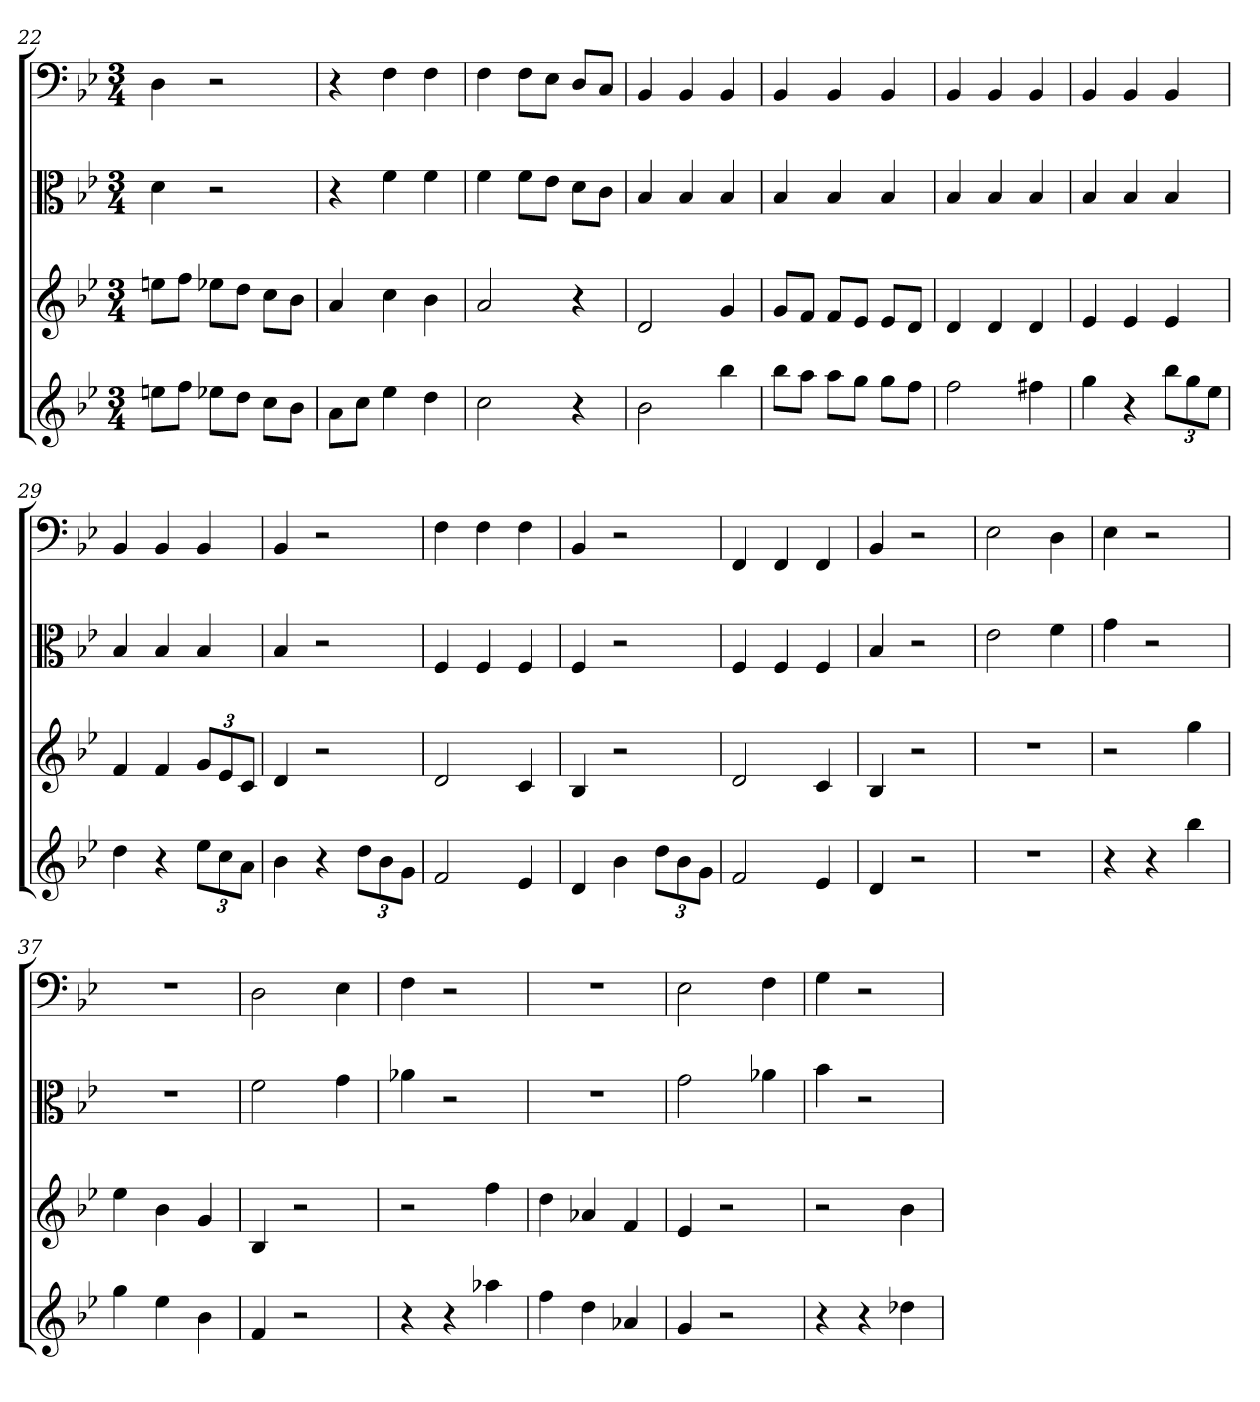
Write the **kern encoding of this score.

**kern	**kern	**kern	**kern
*part4	*part3	*part2	*part1
*staff4	*staff3	*staff2	*staff1
*	*	*clefC3	*clefF4
*k[b-e-]	*k[b-e-]	*k[b-e-]	*k[b-e-]
*B-:	*B-:	*B-:	*B-:
*M3/4	*M3/4	*M3/4	*M3/4
=22	=22	=22	=22
8eenL	8eenL	4d	4D
8ffJ	8ffJ	.	.
8ee-XL	8ee-XL	2r	2r
8ddJ	8ddJ	.	.
8ccL	8ccL	.	.
8b-J	8b-J	.	.
=23	=23	=23	=23
8aL	4a	4r	4r
8ccJ	.	.	.
4ee-	4cc	4f	4F
4dd	4b-	4f	4F
=24	=24	=24	=24
2cc	2a	4f	4F
.	.	8f\L	8F\L
.	.	8e-\J	8E-\J
4r	4r	8d\L	8D/L
.	.	8c\J	8C/J
=25	=25	=25	=25
2b-	2d	4B-	4BB-
.	.	4B-	4BB-
4bb-	4g	4B-	4BB-
=26	=26	=26	=26
8bb-L	8gL	4B-	4BB-
8aaJ	8fJ	.	.
8aaL	8fL	4B-	4BB-
8ggJ	8e-J	.	.
8ggL	8e-L	4B-	4BB-
8ffJ	8dJ	.	.
=27	=27	=27	=27
2ff	4d	4B-	4BB-
.	4d	4B-	4BB-
4ff#X	4d	4B-	4BB-
=28	=28	=28	=28
4gg	4e-	4B-	4BB-
4r	4e-	4B-	4BB-
12bb-L	4e-	4B-	4BB-
12gg	.	.	.
12ee-J	.	.	.
=29	=29	=29	=29
4dd	4f	4B-	4BB-
4r	4f	4B-	4BB-
12ee-L	12gL	4B-	4BB-
12cc	12e-	.	.
12aJ	12cJ	.	.
=30	=30	=30	=30
4b-	4d	4B-	4BB-
4r	2r	2r	2r
12ddL	.	.	.
12b-	.	.	.
12gJ	.	.	.
=31	=31	=31	=31
2f	2d	4F	4F
.	.	4F	4F
4e-	4c	4F	4F
=32	=32	=32	=32
4d	4B-	4F	4BB-
4b-	2r	2r	2r
12ddL	.	.	.
12b-	.	.	.
12gJ	.	.	.
=33	=33	=33	=33
2f	2d	4F	4FF
.	.	4F	4FF
4e-	4c	4F	4FF
=34	=34	=34	=34
4d	4B-	4B-	4BB-
2r	2r	2r	2r
=35	=35	=35	=35
2.r	2.r	2e-	2E-
.	.	4f	4D
=36	=36	=36	=36
4r	2r	4g	4E-
4r	.	2r	2r
4bb-	4gg	.	.
=37	=37	=37	=37
4gg	4ee-	2.r	2.r
4ee-	4b-	.	.
4b-	4g	.	.
=38	=38	=38	=38
4f	4B-	2f	2D
2r	2r	.	.
.	.	4g	4E-
=39	=39	=39	=39
4r	2r	4a-X	4F
4r	.	2r	2r
4aa-X	4ff	.	.
=40	=40	=40	=40
4ff	4dd	2.r	2.r
4dd	4a-X	.	.
4a-X	4f	.	.
=41	=41	=41	=41
4g	4e-	2g	2E-
2r	2r	.	.
.	.	4a-X	4F
=42	=42	=42	=42
4r	2r	4b-	4G
4r	.	2r	2r
4dd-X	4b-	.	.
=	=	=	=
*-	*-	*-	*-
